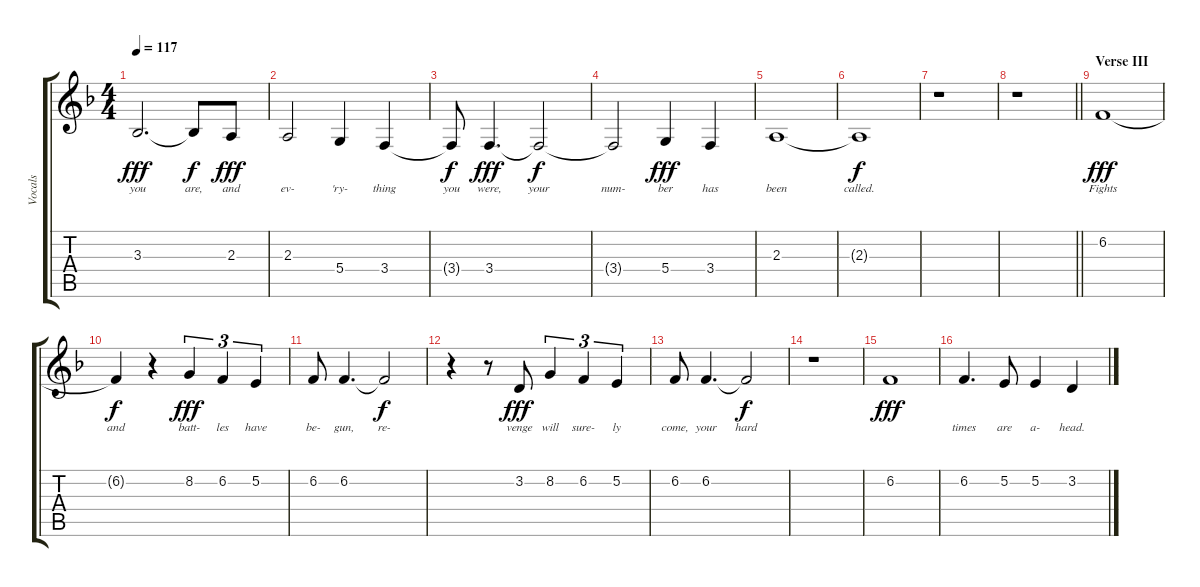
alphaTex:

\track ("Vocals" "Vocals") {instrument lead6voice}
\staff {score tabs}
\tuning (E4 B3 G3 D3 A2 E2) {hide}
\ts (4 4)
\tempo 117
\clef g2
\ks f
3.3.2{d lyrics (0 "you") lyrics (1 "") lyrics (2 "") lyrics (3 "") lyrics (4 "") dy fff} 3.3{t}.8{lyrics (0 "are,") lyrics (1 "") lyrics (2 "") lyrics (3 "") lyrics (4 "") dy f} 2.3.8{lyrics (0 "and") lyrics (1 "") lyrics (2 "") lyrics (3 "") lyrics (4 "") dy fff} |
2.3.2{lyrics (0 "ev-") lyrics (1 "") lyrics (2 "") lyrics (3 "") lyrics (4 "")} 5.4.4{lyrics (0 "'ry-") lyrics (1 "") lyrics (2 "") lyrics (3 "") lyrics (4 "")} 3.4.4{lyrics (0 "thing") lyrics (1 "") lyrics (2 "") lyrics (3 "") lyrics (4 "")} |
3.4{t}.8{lyrics (0 "you") lyrics (1 "") lyrics (2 "") lyrics (3 "") lyrics (4 "") dy f} 3.4.4{d lyrics (0 "were,") lyrics (1 "") lyrics (2 "") lyrics (3 "") lyrics (4 "") dy fff} 3.4{t}.2{lyrics (0 "your") lyrics (1 "") lyrics (2 "") lyrics (3 "") lyrics (4 "") dy f} |
3.4{t}.2{lyrics (0 "num-") lyrics (1 "") lyrics (2 "") lyrics (3 "") lyrics (4 "")} 5.4.4{lyrics (0 "ber") lyrics (1 "") lyrics (2 "") lyrics (3 "") lyrics (4 "") dy fff} 3.4.4{lyrics (0 "has") lyrics (1 "") lyrics (2 "") lyrics (3 "") lyrics (4 "")} |
2.3.1{lyrics (0 "been") lyrics (1 "") lyrics (2 "") lyrics (3 "") lyrics (4 "")} |
2.3{t}.1{lyrics (0 "called.") lyrics (1 "") lyrics (2 "") lyrics (3 "") lyrics (4 "") dy f} |
r.1 |
\barLineRight lightlight
r.1 |
\section ("" "Verse III")
6.2.1{lyrics (0 "Fights") lyrics (1 "") lyrics (2 "") lyrics (3 "") lyrics (4 "") dy fff} |
6.2{t}.4{lyrics (0 "and") lyrics (1 "") lyrics (2 "") lyrics (3 "") lyrics (4 "") dy f} r.4 8.2.4{tu (3 2) lyrics (0 "batt-") lyrics (1 "") lyrics (2 "") lyrics (3 "") lyrics (4 "") dy fff} 6.2.4{tu (3 2) lyrics (0 "les") lyrics (1 "") lyrics (2 "") lyrics (3 "") lyrics (4 "")} 5.2.4{tu (3 2) lyrics (0 "have") lyrics (1 "") lyrics (2 "") lyrics (3 "") lyrics (4 "")} |
6.2.8{lyrics (0 "be-") lyrics (1 "") lyrics (2 "") lyrics (3 "") lyrics (4 "")} 6.2.4{d lyrics (0 "gun,") lyrics (1 "") lyrics (2 "") lyrics (3 "") lyrics (4 "")} 6.2{t}.2{lyrics (0 "re-") lyrics (1 "") lyrics (2 "") lyrics (3 "") lyrics (4 "") dy f} |
r.4 r.8 3.2.8{lyrics (0 "venge") lyrics (1 "") lyrics (2 "") lyrics (3 "") lyrics (4 "") dy fff} 8.2.4{tu (3 2) lyrics (0 "will") lyrics (1 "") lyrics (2 "") lyrics (3 "") lyrics (4 "")} 6.2.4{tu (3 2) lyrics (0 "sure-") lyrics (1 "") lyrics (2 "") lyrics (3 "") lyrics (4 "")} 5.2.4{tu (3 2) lyrics (0 "ly") lyrics (1 "") lyrics (2 "") lyrics (3 "") lyrics (4 "")} |
6.2.8{lyrics (0 "come,") lyrics (1 "") lyrics (2 "") lyrics (3 "") lyrics (4 "")} 6.2.4{d lyrics (0 "your") lyrics (1 "") lyrics (2 "") lyrics (3 "") lyrics (4 "")} 6.2{t}.2{lyrics (0 "hard") lyrics (1 "") lyrics (2 "") lyrics (3 "") lyrics (4 "") dy f} |
r.1 |
6.2.1{lyrics (0 "") lyrics (1 "") lyrics (2 "") lyrics (3 "") lyrics (4 "") dy fff} |
6.2.4{d lyrics (0 "times") lyrics (1 "") lyrics (2 "") lyrics (3 "") lyrics (4 "")} 5.2.8{lyrics (0 "are") lyrics (1 "") lyrics (2 "") lyrics (3 "") lyrics (4 "")} 5.2.4{lyrics (0 "a-") lyrics (1 "") lyrics (2 "") lyrics (3 "") lyrics (4 "")} 3.2.4{lyrics (0 "head.") lyrics (1 "") lyrics (2 "") lyrics (3 "") lyrics (4 "")}
